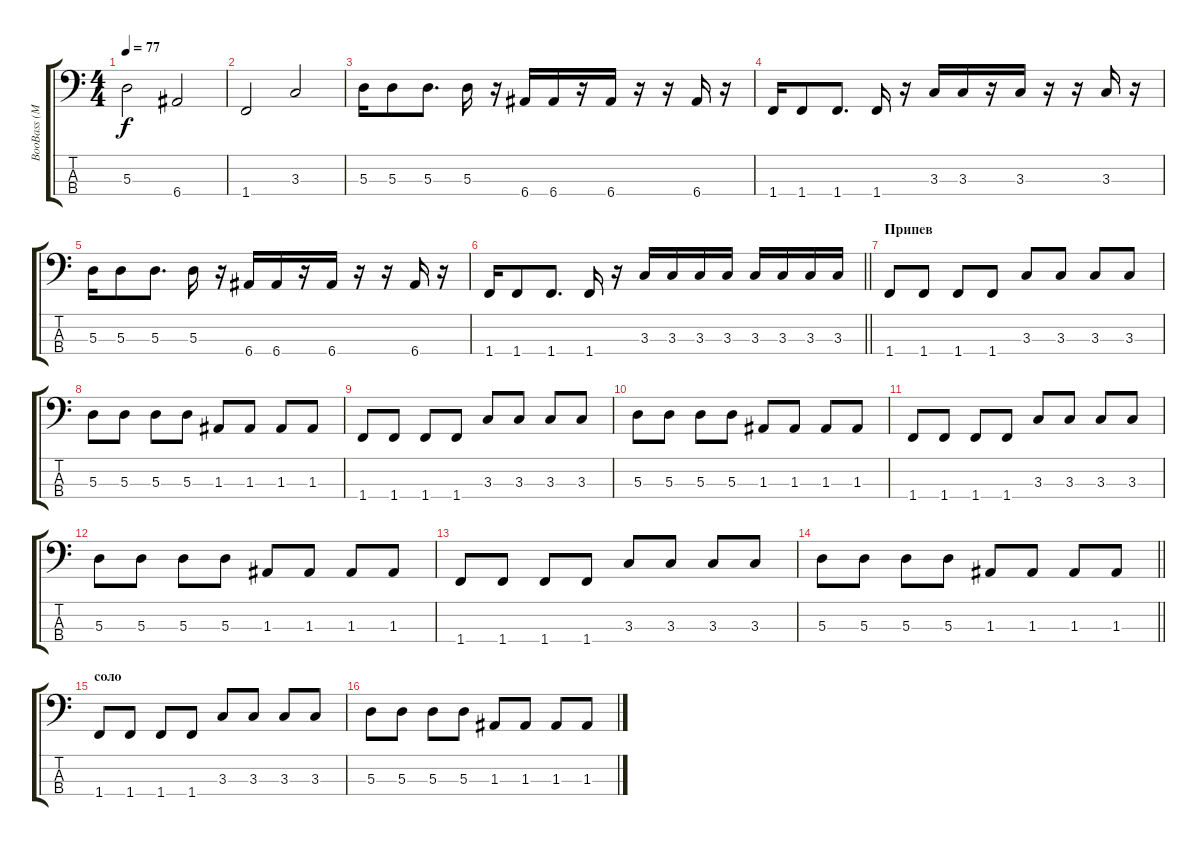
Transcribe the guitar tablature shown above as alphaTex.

\track ("BooBass (MIDI)" "BooBass (M") {instrument electricbasspick}
\staff {score tabs}
\tuning (G2 D2 A1 E1) {hide}
\ts (4 4)
\tempo 77
\clef f4
\ks c
5.3.2{dy f} 6.4.2 |
1.4.2 3.3.2 |
5.3.16 5.3.8 5.3.8{d} 5.3.16 r.16 6.4.16 6.4.16 r.16 6.4.16 r.16 r.16 6.4.16 r.16 |
1.4.16 1.4.8 1.4.8{d} 1.4.16 r.16 3.3.16 3.3.16 r.16 3.3.16 r.16 r.16 3.3.16 r.16 |
5.3.16 5.3.8 5.3.8{d} 5.3.16 r.16 6.4.16 6.4.16 r.16 6.4.16 r.16 r.16 6.4.16 r.16 |
\barLineRight lightlight
1.4.16 1.4.8 1.4.8{d} 1.4.16 r.16 3.3.16 3.3.16 3.3.16 3.3.16 3.3.16 3.3.16 3.3.16 3.3.16 |
\section ("" "Припев")
1.4.8 1.4.8 1.4.8 1.4.8 3.3.8 3.3.8 3.3.8 3.3.8 |
5.3.8 5.3.8 5.3.8 5.3.8 1.3.8 1.3.8 1.3.8 1.3.8 |
1.4.8 1.4.8 1.4.8 1.4.8 3.3.8 3.3.8 3.3.8 3.3.8 |
5.3.8 5.3.8 5.3.8 5.3.8 1.3.8 1.3.8 1.3.8 1.3.8 |
1.4.8 1.4.8 1.4.8 1.4.8 3.3.8 3.3.8 3.3.8 3.3.8 |
5.3.8 5.3.8 5.3.8 5.3.8 1.3.8 1.3.8 1.3.8 1.3.8 |
1.4.8 1.4.8 1.4.8 1.4.8 3.3.8 3.3.8 3.3.8 3.3.8 |
\barLineRight lightlight
5.3.8 5.3.8 5.3.8 5.3.8 1.3.8 1.3.8 1.3.8 1.3.8 |
\section ("" "соло")
1.4.8 1.4.8 1.4.8 1.4.8 3.3.8 3.3.8 3.3.8 3.3.8 |
5.3.8 5.3.8 5.3.8 5.3.8 1.3.8 1.3.8 1.3.8 1.3.8
